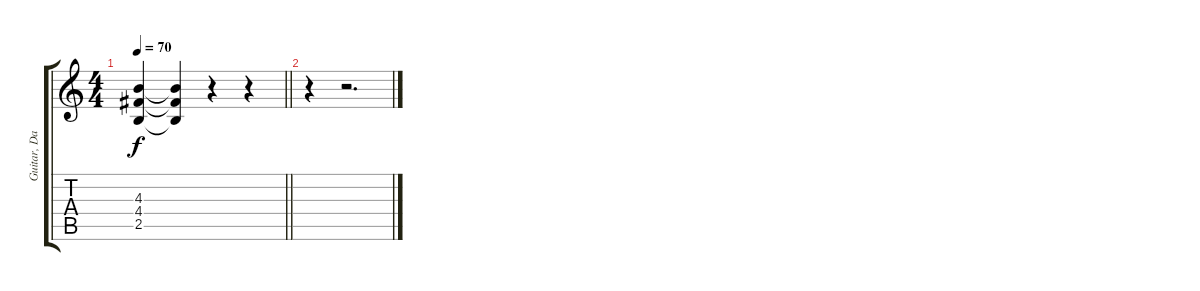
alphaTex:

\track ("Guitar, Dan" "Guitar, Da") {instrument distortionguitar}
\staff {score tabs}
\tuning (E4 B3 G3 D3 A2 E2) {hide}
\ts (4 4)
\tempo 70
\clef g2
\barLineRight lightlight
\ks c
(4.3 4.4 2.5).4{dy f} (4.3{t} 4.4{t} 2.5{t}).4 r.4 r.4 |
r.4 r.2{d}
